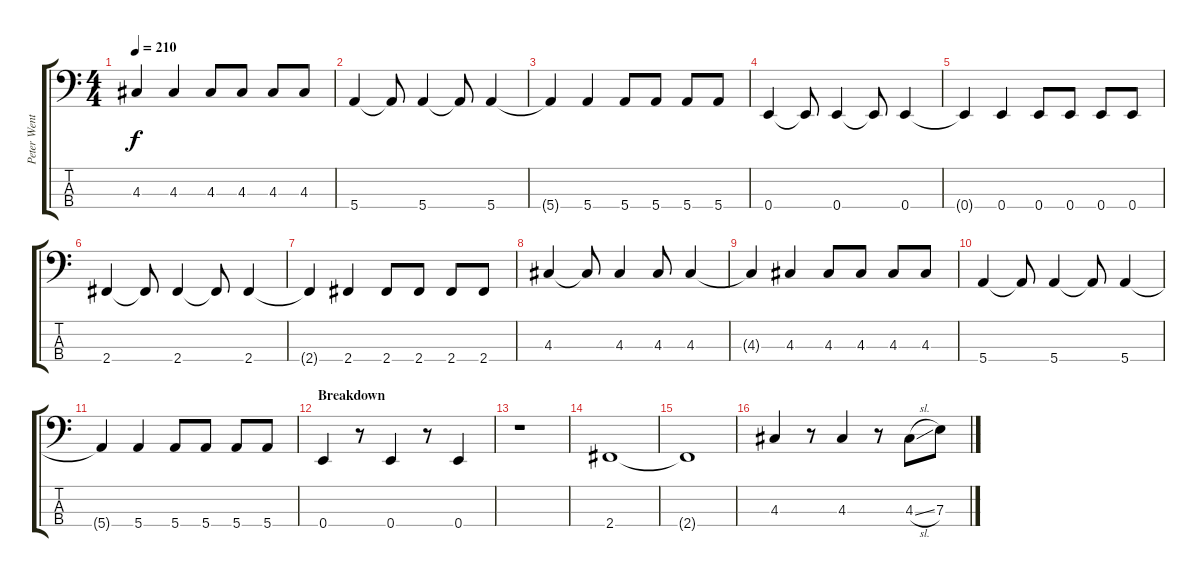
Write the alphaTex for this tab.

\track ("Peter Wentz (Bass)" "Peter Went") {instrument electricbasspick}
\staff {score tabs}
\tuning (G2 D2 A1 E1) {hide}
\ts (4 4)
\tempo 210
\clef f4
\ks c
4.3{t}.4{dy f} 4.3.4 4.3.8 4.3.8 4.3.8 4.3.8 |
5.4.4 5.4{t}.8 5.4.4 5.4{t}.8 5.4.4 |
5.4{t}.4 5.4.4 5.4.8 5.4.8 5.4.8 5.4.8 |
0.4.4 0.4{t}.8 0.4.4 0.4{t}.8 0.4.4 |
0.4{t}.4 0.4.4 0.4.8 0.4.8 0.4.8 0.4.8 |
2.4.4 2.4{t}.8 2.4.4 2.4{t}.8 2.4.4 |
2.4{t}.4 2.4.4 2.4.8 2.4.8 2.4.8 2.4.8 |
4.3.4 4.3{t}.8 4.3.4 4.3.8 4.3.4 |
4.3{t}.4 4.3.4 4.3.8 4.3.8 4.3.8 4.3.8 |
5.4.4 5.4{t}.8 5.4.4 5.4{t}.8 5.4.4 |
5.4{t}.4 5.4.4 5.4.8 5.4.8 5.4.8 5.4.8 |
\section ("" "Breakdown")
0.4.4 r.8 0.4.4 r.8 0.4.4 |
r.1 |
2.4.1 |
2.4{t}.1 |
4.3.4 r.8 4.3.4 r.8 4.3{sl}.8 7.3.8
